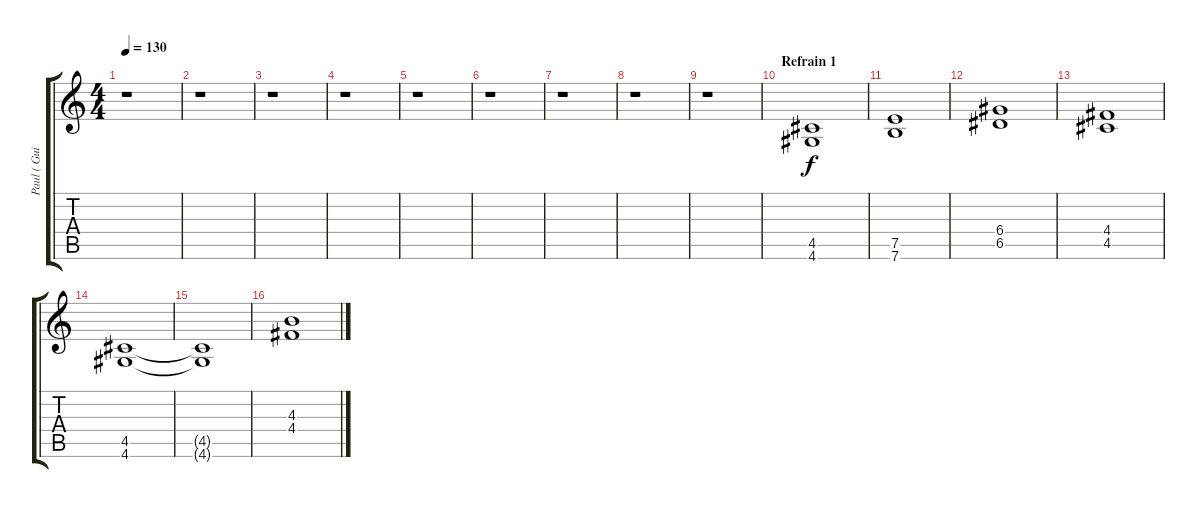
\track ("Paul ( Guitar 2 )" "Paul ( Gui") {instrument distortionguitar}
\staff {score tabs}
\tuning (E4 B3 G3 D3 A2 E2) {hide}
\ts (4 4)
\tempo 130
\clef g2
\ks c
r.1{dy f} |
r.1 |
r.1 |
r.1 |
r.1 |
r.1 |
r.1 |
r.1 |
r.1 |
\section ("" "Refrain 1")
(4.5 4.6).1 |
(7.5 7.6).1 |
(6.4 6.5).1 |
(4.4 4.5).1 |
(4.5 4.6).1 |
(4.5{t} 4.6{t}).1 |
(4.3 4.4).1
